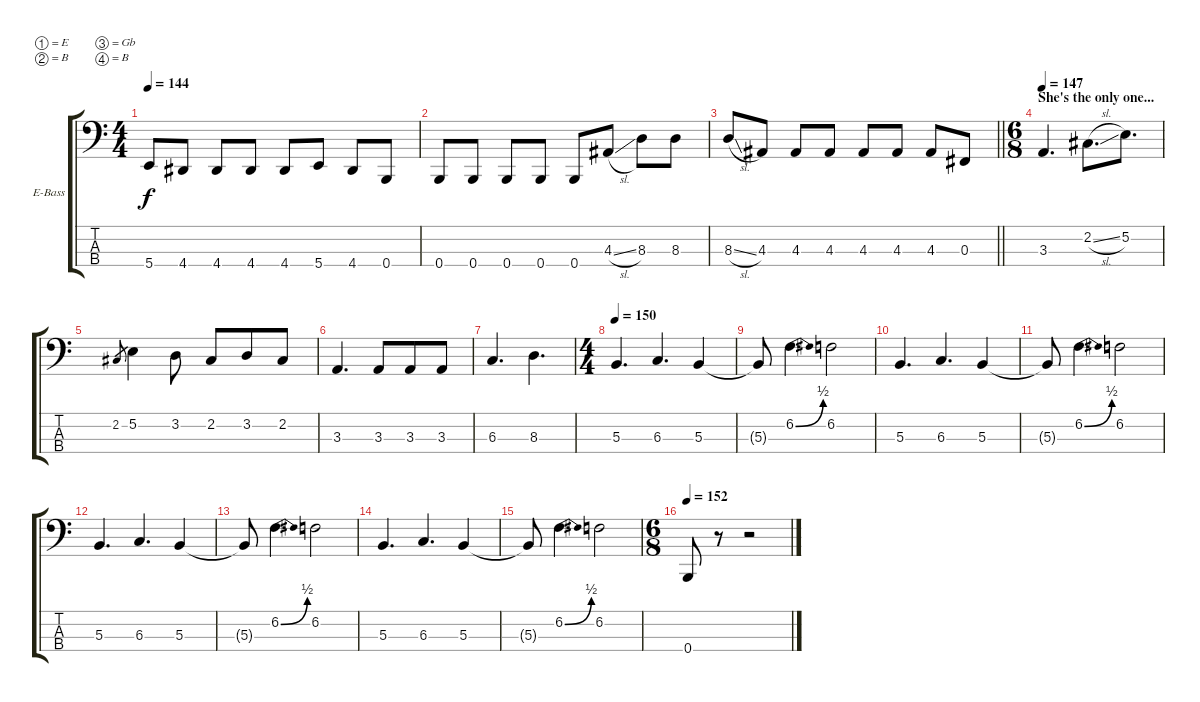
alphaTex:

\bracketExtendMode groupsimilarinstruments
\firstSystemTrackNameOrientation horizontal
\otherSystemsTrackNameOrientation horizontal
\track ("Bass" "E-Bass") {instrument electricbassfinger}
\staff {score tabs}
\tuning (E2 B1 Gb1 B0)
\ts (4 4)
\tempo 144
\clef f4
\ks c
5.4.8{dy f} 4.4.8 4.4.8 4.4.8 4.4.8 5.4.8 4.4.8 0.4.8 |
0.4.8 0.4.8 0.4.8 0.4.8 0.4.8 4.3{sl}.8 8.3.8 8.3.8 |
\barLineRight lightlight
8.3{sl}.8 4.3.8 4.3.8 4.3.8 4.3.8 4.3.8 4.3.8 0.3.8 |
\ts (6 8)
\beaming (8 3 3)
\section ("" "She's the only one...")
\tempo 147
3.3.4{d} 2.2{sl}.8{d} 5.2.8{d} |
2.2.8{gr} 5.2.4 3.2.8 2.2.8 3.2.8 2.2.8 |
3.3.4{d} 3.3.8 3.3.8 3.3.8 |
6.3.4{d} 8.3.4{d} |
\ts (4 4)
\beaming (8 2 2 2 2)
\tempo 150
5.3.4{d} 6.3.4{d} 5.3.4 |
5.3{t}.8 6.2{be (bend 0 0 7.199999999999999 2)}.4{d} 6.2.2 |
5.3.4{d} 6.3.4{d} 5.3.4 |
5.3{t}.8 6.2{be (bend 0 0 7.199999999999999 2)}.4{d} 6.2.2 |
5.3.4{d} 6.3.4{d} 5.3.4 |
5.3{t}.8 6.2{be (bend 0 0 7.199999999999999 2)}.4{d} 6.2.2 |
5.3.4{d} 6.3.4{d} 5.3.4 |
5.3{t}.8 6.2{be (bend 0 0 7.199999999999999 2)}.4{d} 6.2.2 |
\ts (6 8)
\beaming (8 3 3)
\tempo 152
0.4.8 r.8 r.2
